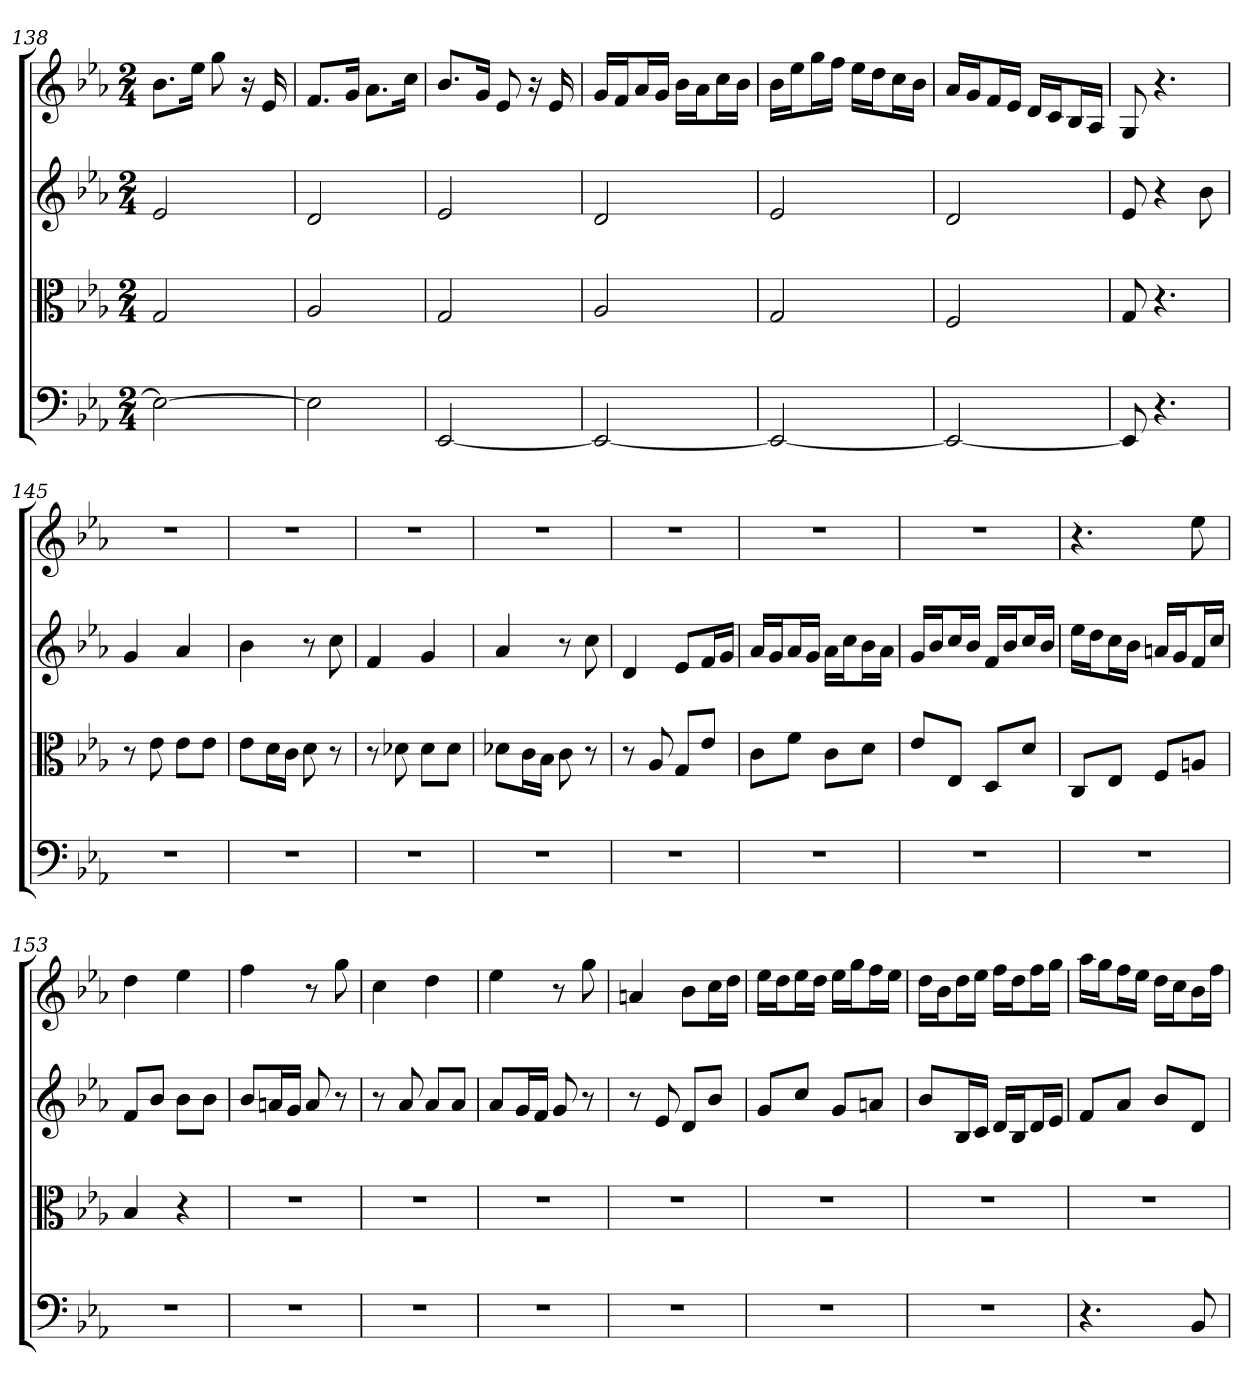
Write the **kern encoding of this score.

**kern	**kern	**kern	**kern
*part4	*part3	*part2	*part1
*staff4	*staff3	*staff2	*staff1
*clefF4	*clefC3	*	*
*k[b-e-a-]	*k[b-e-a-]	*k[b-e-a-]	*k[b-e-a-]
*E-:	*E-:	*E-:	*E-:
*M2/4	*M2/4	*M2/4	*M2/4
=138	=138	=138	=138
2E-_	2G	2e-	8.b-L
.	.	.	16ee-Jk
.	.	.	8gg
.	.	.	16r
.	.	.	16e-
=139	=139	=139	=139
2E-]	2A-	2d	8.fL
.	.	.	16gJk
.	.	.	8.a-L
.	.	.	16ccJk
=140	=140	=140	=140
[2EE-	2G	2e-	8.b-L
.	.	.	16gJk
.	.	.	8e-
.	.	.	16r
.	.	.	16e-
=141	=141	=141	=141
2EE-_	2A-	2d	16gLL
.	.	.	16fJ
.	.	.	16a-L
.	.	.	16gJJ
.	.	.	16b-LL
.	.	.	16a-J
.	.	.	16ccL
.	.	.	16b-JJ
=142	=142	=142	=142
2EE-_	2G	2e-	16b-LL
.	.	.	16ee-J
.	.	.	16ggL
.	.	.	16ffJJ
.	.	.	16ee-LL
.	.	.	16ddJ
.	.	.	16ccL
.	.	.	16b-JJ
=143	=143	=143	=143
2EE-_	2F	2d	16a-LL
.	.	.	16gJ
.	.	.	16fL
.	.	.	16e-JJ
.	.	.	16dLL
.	.	.	16cJ
.	.	.	16B-L
.	.	.	16A-JJ
=144	=144	=144	=144
8EE-]	8G	8e-	8G
4.r	4.r	4r	4.r
.	.	8b-	.
=145	=145	=145	=145
2r	8r	4g	2r
.	8e-	.	.
.	8e-\L	4a-	.
.	8e-\J	.	.
=146	=146	=146	=146
2r	8e-\L	4b-	2r
.	16d\L	.	.
.	16c\JJ	.	.
.	8d	8r	.
.	8r	8cc	.
=147	=147	=147	=147
2r	8r	4f	2r
.	8d-X	.	.
.	8d-\L	4g	.
.	8d-\J	.	.
=148	=148	=148	=148
2r	8d-X\L	4a-	2r
.	16c\L	.	.
.	16B-\JJ	.	.
.	8c	8r	.
.	8r	8cc	.
=149	=149	=149	=149
2r	8r	4d	2r
.	8A-	.	.
.	8G/L	8e-L	.
.	8e-/J	16fL	.
.	.	16gJJ	.
=150	=150	=150	=150
2r	8c\L	16a-LL	2r
.	.	16gJ	.
.	8f\J	16a-L	.
.	.	16gJJ	.
.	8c\L	16a-LL	.
.	.	16ccJ	.
.	8d\J	16b-L	.
.	.	16a-JJ	.
=151	=151	=151	=151
2r	8e-/L	16gLL	2r
.	.	16b-J	.
.	8E-/J	16ccL	.
.	.	16b-JJ	.
.	8D/L	16fLL	.
.	.	16b-J	.
.	8d/J	16ccL	.
.	.	16b-JJ	.
=152	=152	=152	=152
2r	8C/L	16ee-LL	4.r
.	.	16ddJ	.
.	8E-/J	16ccL	.
.	.	16b-JJ	.
.	8F/L	16anLL	.
.	.	16gJ	.
.	8An/J	16fL	8ee-
.	.	16ccJJ	.
=153	=153	=153	=153
2r	4B-	8fL	4dd
.	.	8b-J	.
.	4r	8b-L	4ee-
.	.	8b-J	.
=154	=154	=154	=154
2r	2r	8b-L	4ff
.	.	16anL	.
.	.	16gJJ	.
.	.	8a	8r
.	.	8r	8gg
=155	=155	=155	=155
2r	2r	8r	4cc
.	.	8a-	.
.	.	8a-L	4dd
.	.	8a-J	.
=156	=156	=156	=156
2r	2r	8a-L	4ee-
.	.	16gL	.
.	.	16fJJ	.
.	.	8g	8r
.	.	8r	8gg
=157	=157	=157	=157
2r	2r	8r	4an
.	.	8e-	.
.	.	8dL	8b-L
.	.	8b-J	16ccL
.	.	.	16ddJJ
=158	=158	=158	=158
2r	2r	8gL	16ee-LL
.	.	.	16ddJ
.	.	8ccJ	16ee-L
.	.	.	16ddJJ
.	.	8gL	16ee-LL
.	.	.	16ggJ
.	.	8anJ	16ffL
.	.	.	16ee-JJ
=159	=159	=159	=159
2r	2r	8b-L	16ddLL
.	.	.	16b-J
.	.	16B-L	16ddL
.	.	16cJJ	16ee-JJ
.	.	16dLL	16ffLL
.	.	16B-J	16ddJ
.	.	16dL	16ffL
.	.	16e-JJ	16ggJJ
=160	=160	=160	=160
4.r	2r	8fL	16aa-LL
.	.	.	16ggJ
.	.	8a-J	16ffL
.	.	.	16ee-JJ
.	.	8b-L	16ddLL
.	.	.	16ccJ
8BB-	.	8dJ	16b-L
.	.	.	16ffJJ
=	=	=	=
*-	*-	*-	*-
